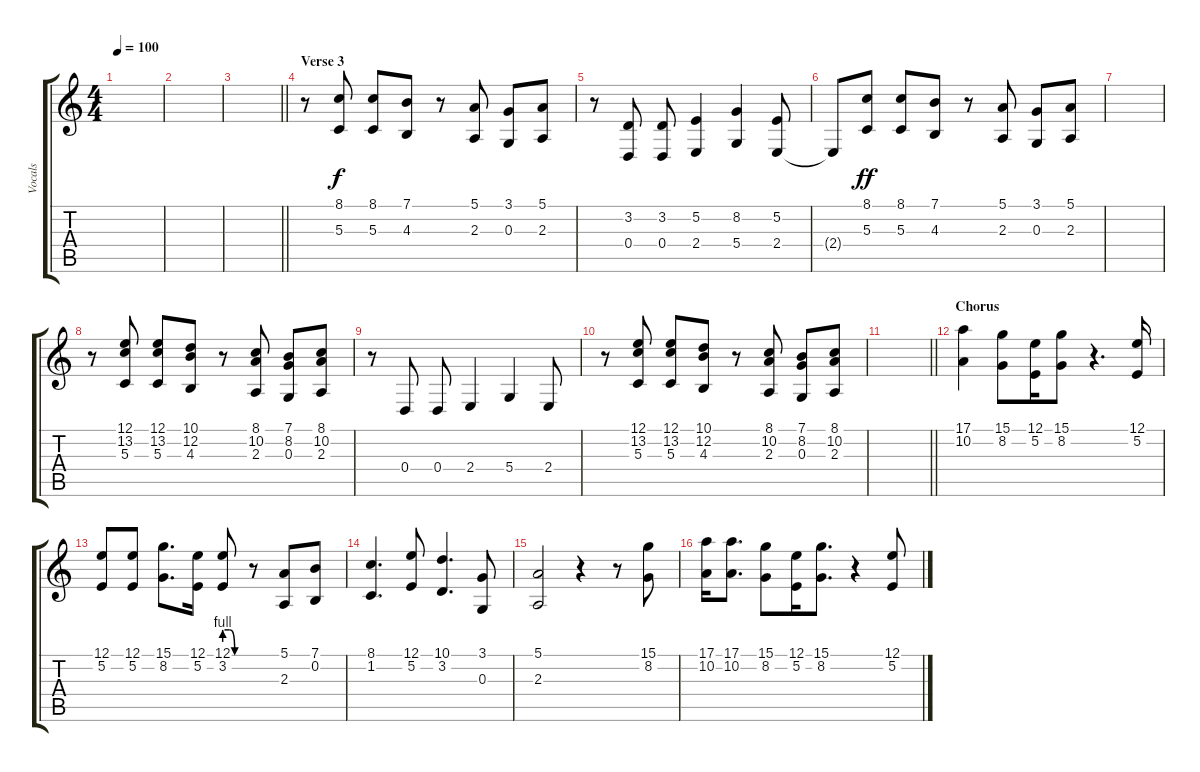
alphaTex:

\track ("Vocals" "Vocals") {instrument tenorsax}
\staff {score tabs}
\tuning (E4 B3 G3 D3 A2 E2) {hide}
\ts (4 4)
\tempo 100
\clef g2
\ks c
|
|
\barLineRight lightlight
|
\section ("" "Verse 3")
r.8 (8.1 5.3).8 (8.1 5.3).8 (7.1 4.3).8 r.8 (5.1 2.3).8 (3.1 0.3).8 (5.1 2.3).8 |
r.8 (3.2 0.4).8 (3.2 0.4).8 (5.2 2.4).4 (8.2 5.4).4 (5.2 2.4).8 |
2.4{t}.8{dy f} (8.1 5.3).8{dy ff} (8.1 5.3).8 (7.1 4.3).8 r.8 (5.1 2.3).8 (3.1 0.3).8 (5.1 2.3).8 |
|
r.8 (12.1 13.2 5.3).8 (12.1 13.2 5.3).8 (10.1 12.2 4.3).8 r.8 (8.1 10.2 2.3).8 (7.1 8.2 0.3).8 (8.1 10.2 2.3).8 |
r.8 0.4.8 0.4.8 2.4.4 5.4.4 2.4.8 |
r.8 (12.1 13.2 5.3).8 (12.1 13.2 5.3).8 (10.1 12.2 4.3).8 r.8 (8.1 10.2 2.3).8 (7.1 8.2 0.3).8 (8.1 10.2 2.3).8 |
\barLineRight lightlight
|
\section ("" "Chorus")
(17.1 10.2).4 (15.1 8.2).8 (12.1 5.2).16 (15.1 8.2).8 r.4{d} (12.1 5.2).16 |
(12.1 5.2).8 (12.1 5.2).8 (15.1 8.2).8{d} (12.1 5.2).16 (12.1 3.2{be (custom 0 4 15 4 30 0 60 0)}).8 r.8 (5.1 2.3).8 (7.1 0.2).8 |
(8.1 1.2).4{d} (12.1 5.2).8 (10.1 3.2).4{d} (3.1 0.3).8 |
(5.1 2.3).2 r.4 r.8 (15.1 8.2).8 |
(17.1 10.2).16 (17.1 10.2).8{d} (15.1 8.2).8 (12.1 5.2).16 (15.1 8.2).8{d} r.4 (12.1 5.2).8
